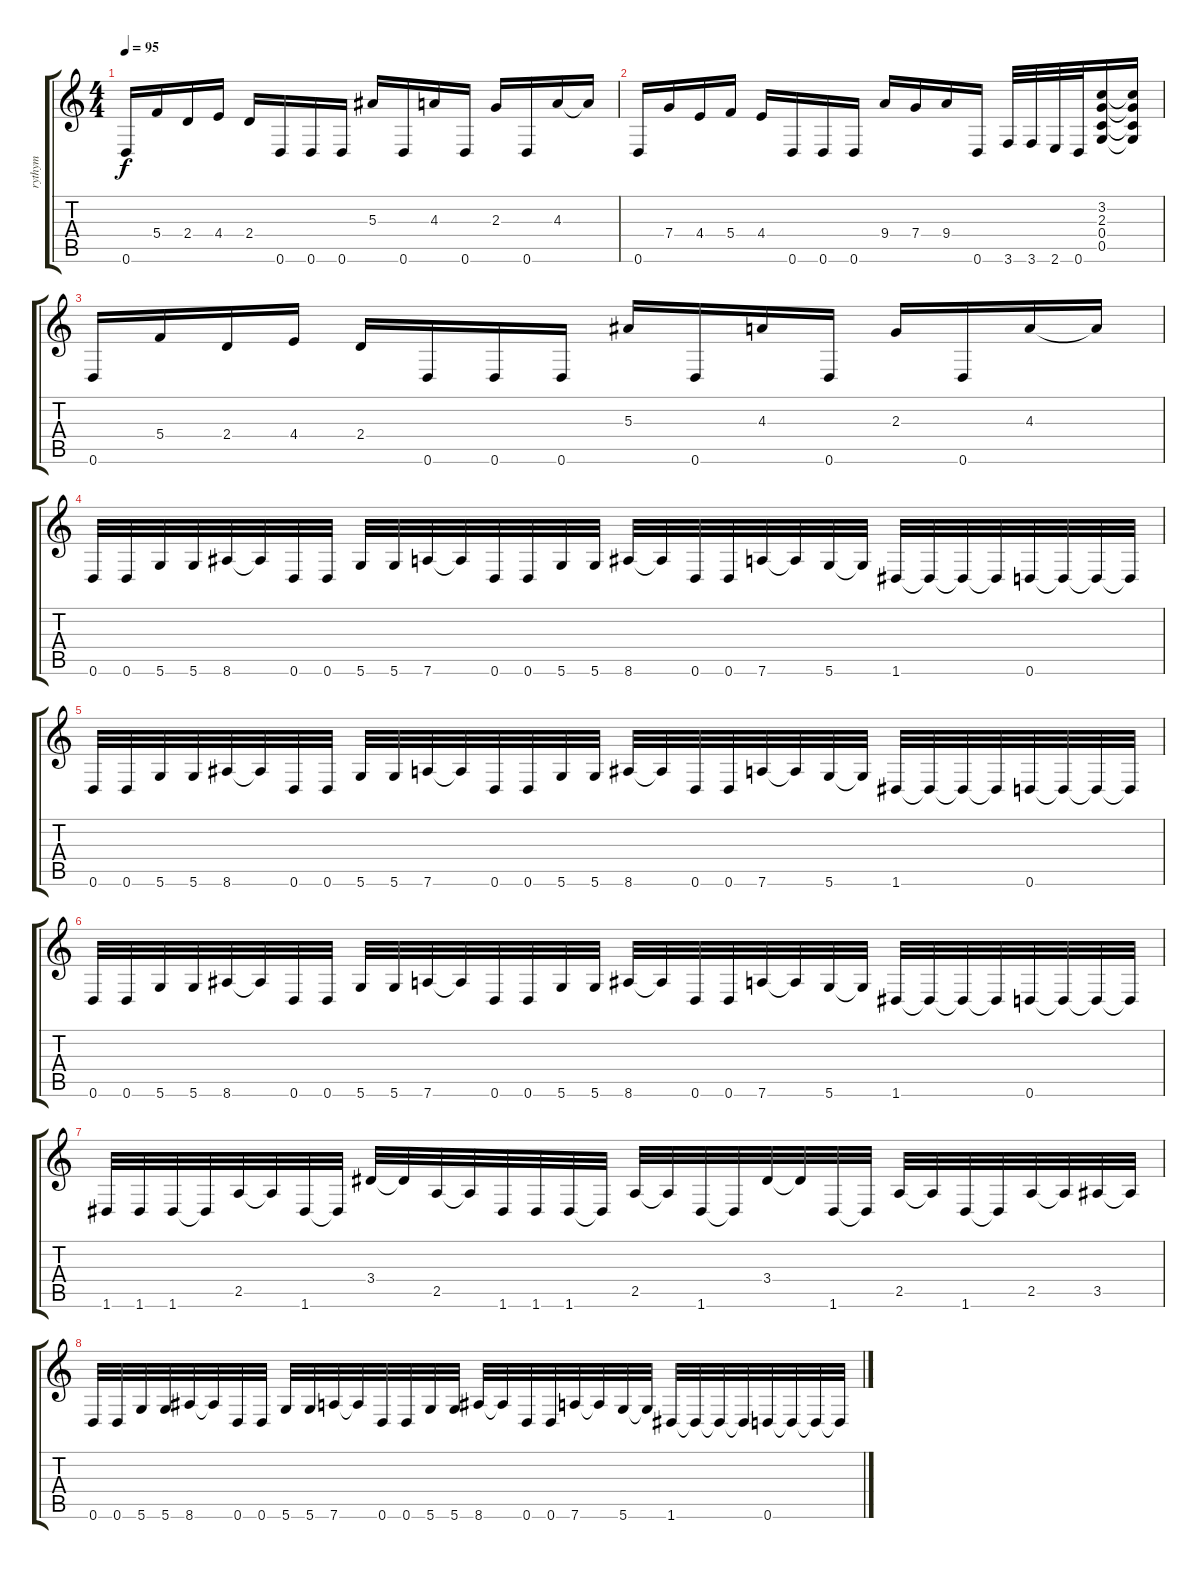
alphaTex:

\track ("rythym" "rythym") {instrument distortionguitar}
\staff {score tabs}
\tuning (D4 A3 F3 C3 G2 D2) {hide}
\ts (4 4)
\tempo 95
\clef g2
\ks c
0.6.16{dy f} 5.4.16 2.4.16 4.4.16 2.4.16 0.6.16 0.6.16 0.6.16 5.3.16 0.6.16 4.3.16 0.6.16 2.3.16 0.6.16 4.3.16 4.3{t}.16 |
0.6.16 7.4.16 4.4.16 5.4.16 4.4.16 0.6.16 0.6.16 0.6.16 9.4.16 7.4.16 9.4.16 0.6.16 3.6.32 3.6.32 2.6.32 0.6.32 (3.2 2.3 0.4 0.5).16 (3.2{t} 2.3{t} 0.4{t} 0.5{t}).16 |
0.6.16 5.4.16 2.4.16 4.4.16 2.4.16 0.6.16 0.6.16 0.6.16 5.3.16 0.6.16 4.3.16 0.6.16 2.3.16 0.6.16 4.3.16 4.3{t}.16 |
0.6.32 0.6.32 5.6.32 5.6.32 8.6.32 8.6{t}.32 0.6.32 0.6.32 5.6.32 5.6.32 7.6.32 7.6{t}.32 0.6.32 0.6.32 5.6.32 5.6.32 8.6.32 8.6{t}.32 0.6.32 0.6.32 7.6.32 7.6{t}.32 5.6.32 5.6{t}.32 1.6.32 1.6{t}.32 1.6{t}.32 1.6{t}.32 0.6.32 0.6{t}.32 0.6{t}.32 0.6{t}.32 |
0.6.32 0.6.32 5.6.32 5.6.32 8.6.32 8.6{t}.32 0.6.32 0.6.32 5.6.32 5.6.32 7.6.32 7.6{t}.32 0.6.32 0.6.32 5.6.32 5.6.32 8.6.32 8.6{t}.32 0.6.32 0.6.32 7.6.32 7.6{t}.32 5.6.32 5.6{t}.32 1.6.32 1.6{t}.32 1.6{t}.32 1.6{t}.32 0.6.32 0.6{t}.32 0.6{t}.32 0.6{t}.32 |
0.6.32 0.6.32 5.6.32 5.6.32 8.6.32 8.6{t}.32 0.6.32 0.6.32 5.6.32 5.6.32 7.6.32 7.6{t}.32 0.6.32 0.6.32 5.6.32 5.6.32 8.6.32 8.6{t}.32 0.6.32 0.6.32 7.6.32 7.6{t}.32 5.6.32 5.6{t}.32 1.6.32 1.6{t}.32 1.6{t}.32 1.6{t}.32 0.6.32 0.6{t}.32 0.6{t}.32 0.6{t}.32 |
1.6.32 1.6.32 1.6.32 1.6{t}.32 2.5.32 2.5{t}.32 1.6.32 1.6{t}.32 3.4.32 3.4{t}.32 2.5.32 2.5{t}.32 1.6.32 1.6.32 1.6.32 1.6{t}.32 2.5.32 2.5{t}.32 1.6.32 1.6{t}.32 3.4.32 3.4{t}.32 1.6.32 1.6{t}.32 2.5.32 2.5{t}.32 1.6.32 1.6{t}.32 2.5.32 2.5{t}.32 3.5.32 3.5{t}.32 |
0.6.32 0.6.32 5.6.32 5.6.32 8.6.32 8.6{t}.32 0.6.32 0.6.32 5.6.32 5.6.32 7.6.32 7.6{t}.32 0.6.32 0.6.32 5.6.32 5.6.32 8.6.32 8.6{t}.32 0.6.32 0.6.32 7.6.32 7.6{t}.32 5.6.32 5.6{t}.32 1.6.32 1.6{t}.32 1.6{t}.32 1.6{t}.32 0.6.32 0.6{t}.32 0.6{t}.32 0.6{t}.32
